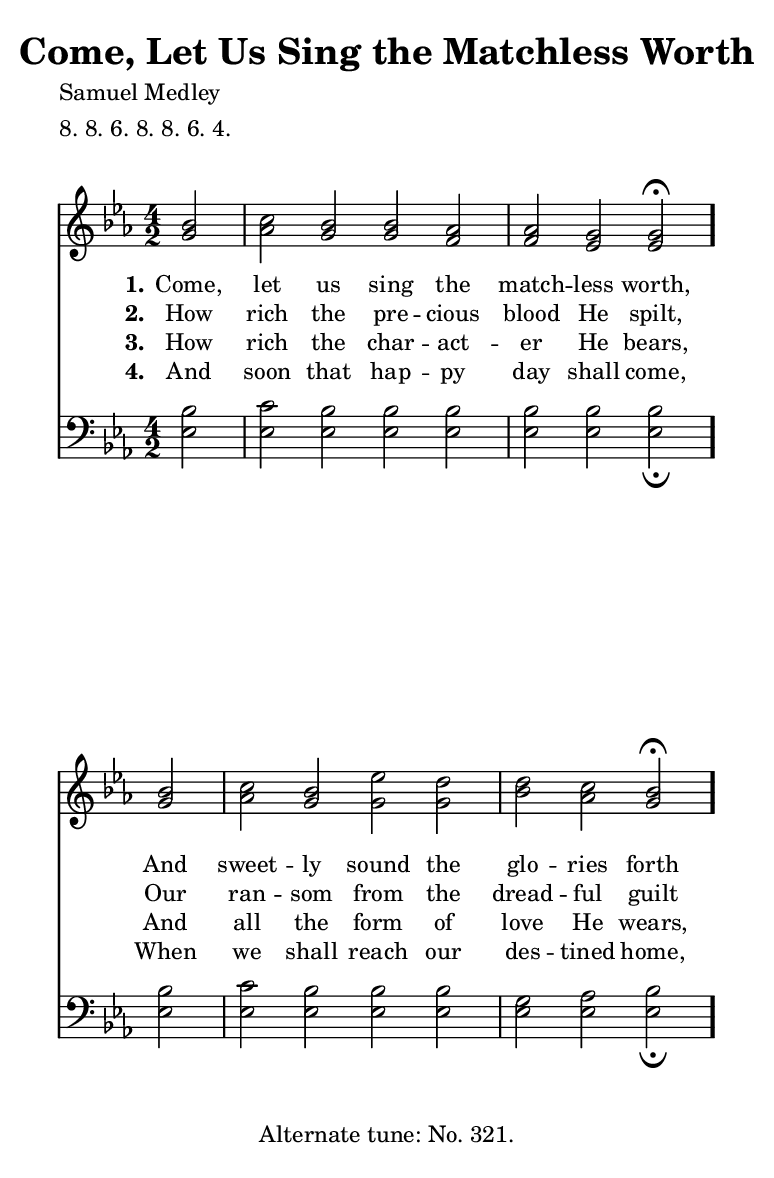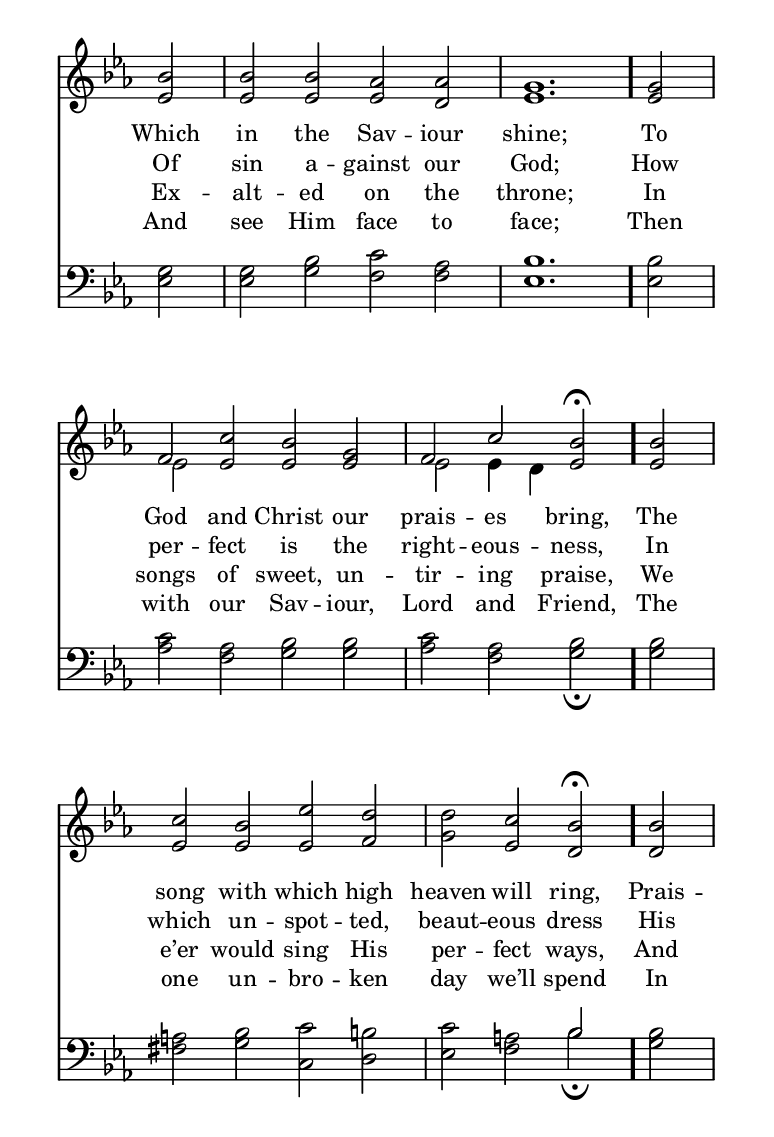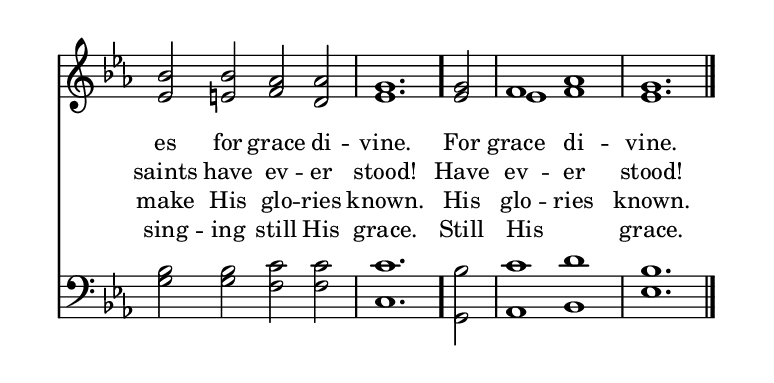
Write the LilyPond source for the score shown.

\include "common/global.ily"
\paper {
  \include "common/paper.ily"
  oddFooterMarkup = \markup { \fill-line { \on-the-fly \first-page "Alternate tune: No. 321." } }
}

\header{
  hymnnumber = "158"
  title = "Come, Let Us Sing the Matchless Worth"
  tunename = "Sussex" % not found at hymnary.org
  meter = "8. 8. 6. 8. 8. 6. 4." % original has 8. 8. 6. D.
  poet = "Samuel Medley" % see https://hymnary.org/text/o_could_i_speak_the_matchless_worth
  composer = ""
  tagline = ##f
}

ta = { \tempo 2=90 }
tb = { \tempo 2=45 }

global = {
  \include "common/overrides.ily"
  \override Staff.TimeSignature.style = #'numbered
  \time 4/2
  \override Score.MetronomeMark.transparent = ##t % hide all fermata changes too
  \ta
  \key ees \major
  \partial 2
  \autoBeamOff
}

notesSoprano = {
\global
\relative c'' {

  bes2 | c bes bes aes | aes g \tb g \fermata \ta
  bes2 | c bes ees d | d c \tb bes \fermata \ta
  bes2 | bes bes aes aes | g1.
  g2 | f c' bes g | f c' \tb bes \fermata \ta
  bes2 | c bes ees d | d c \tb bes \fermata \ta
  bes2 | bes bes aes aes | g1.
  g2 | f1 aes | g1.

  \bar "|."

}
}

notesAlto = {
\global
\relative e' {

  g2 | aes g g f | f ees ees
  g2 | aes g g g | bes aes g
  ees2 | ees ees ees d | ees1.
  ees2 | ees ees ees ees | ees ees4 d ees2
  ees2 | ees ees ees f | g ees d
  d2 | ees e f d | ees1.
  ees2 | ees1 f | ees1.

}
}

notesTenor = {
\global
\relative a {

  bes2 | c bes bes bes | bes bes bes
  bes2 | c bes bes bes | g aes bes
  g2 | g bes c aes | bes1.
  bes2 | c aes bes bes | c aes bes
  bes2 | a bes c b | c a bes
  bes2 | bes bes c c | c1.
  bes2 | c1 d | bes1.

}
}

notesBass = {
\global
\relative f {

  ees2 | ees ees ees ees | ees ees ees_\fermata
  ees2 | ees ees ees ees | ees ees ees_\fermata
  ees2 | ees g f f | ees1.
  ees2 | aes f g g | aes f g_\fermata
  g2 | fis g c, d | ees f bes_\fermata
  g2 | g g f f | c1.
  g2 | aes1 bes | ees1.

}
}

wordsA = \lyricmode {
\set stanza = "1."

Come, let us sing the match -- less worth, \bar "."
And sweet -- ly sound the glo -- ries forth \bar "."
Which in the Sav -- iour shine; \bar "."
To God and Christ our prais -- es bring, \bar "."
The song with which high heaven will ring, \bar "."
Prais -- es for grace di -- vine. \bar "."
%{HIDE>%} For grace di -- vine. %{<HIDE%}

}

wordsB = \lyricmode {
\set stanza = "2."

How rich the pre -- cious blood He spilt,
Our ran -- som from the dread -- ful guilt
Of sin a -- gainst our God;
How per -- fect is the right -- eous -- ness,
In which un -- spot -- ted, beaut -- eous dress
His saints have ev -- er stood!
%{HIDE>%} Have ev -- er stood! %{<HIDE%}

}

wordsC = \lyricmode {
\set stanza = "3."

How rich the char -- act -- er He bears,
And all the form of love He wears,
Ex -- alt -- ed on the throne;
In songs of sweet, un -- tir -- ing praise,
We e’er would sing His per -- fect ways,
And make His glo -- ries known.
%{HIDE>%} His glo -- ries known. %{<HIDE%}

}

wordsD = \lyricmode {
\set stanza = "4."

And soon that hap -- py day shall come,
When we shall reach our des -- tined home,
And see Him face to face;
Then with our Sav -- iour, Lord and Friend,
The one un -- bro -- ken day we’ll spend
In sing -- ing still His grace.
%{HIDE>%} Still His _ grace. %{<HIDE%}

}

\score {
  \context ChoirStaff <<
    \context Staff = upper <<
      \set Staff.autoBeaming = ##f
      \set ChoirStaff.systemStartDelimiter = #'SystemStartBar
      \set ChoirStaff.printPartCombineTexts = ##f
      \partcombine #'(2 . 11) \notesSoprano \notesAlto
      \context NullVoice = sopranos { \voiceOne << \notesSoprano >> }
      \context Lyrics = one   \lyricsto sopranos \wordsA
      \context Lyrics = two   \lyricsto sopranos \wordsB
      \context Lyrics = three \lyricsto sopranos \wordsC
      \context Lyrics = four  \lyricsto sopranos \wordsD
    >>
    \context Staff = men <<
      \set Staff.autoBeaming = ##f
      \clef bass
      \set ChoirStaff.printPartCombineTexts = ##f
      \partcombine #'(2 . 11) \notesTenor \notesBass
    >>
  >>
  \layout {
    \include "common/layout.ily"
  }
  #(cond ((ly:get-option 'eog-midi-permitted) #{ \midi{
    \include "common/midi.ily"
  } #}))
}

\version "2.19.49"  % necessary for upgrading to future LilyPond versions.

% vi:set et ts=2 sw=2 ai nocindent syntax=lilypond:
